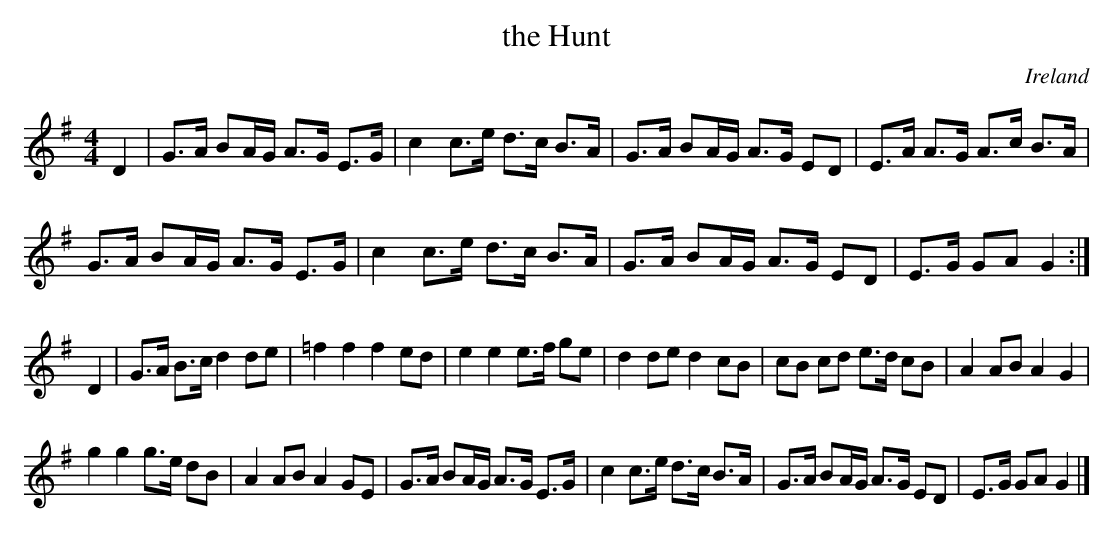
X:1
T:the Hunt
M:4/4
O:Ireland
K:G
D2|\
G>A BA/G/ A>G E>G | c2 c>e d>c B>A|\
G>A BA/G/ A>G ED  | E>A A>G A>c B>A|
G>A BA/G/ A>G E>G | c2 c>e d>c B>A| \
G>A BA/G/ A>G ED  | E>G GA G2:|
D2 |\
G>A B>c d2de |=f2 f2 f2 ed| \
e2 e2 e>f ge |d2 de d2 cB| \
cB cd e>d cB | A2AB A2G2|
g2 g2 g>e dB | A2 AB A2GE| \
G>A BA/G/ A>G E>G|c2 c>e d>c B>A|\
G>A BA/G/ A>G ED | E>G GA G2|]
